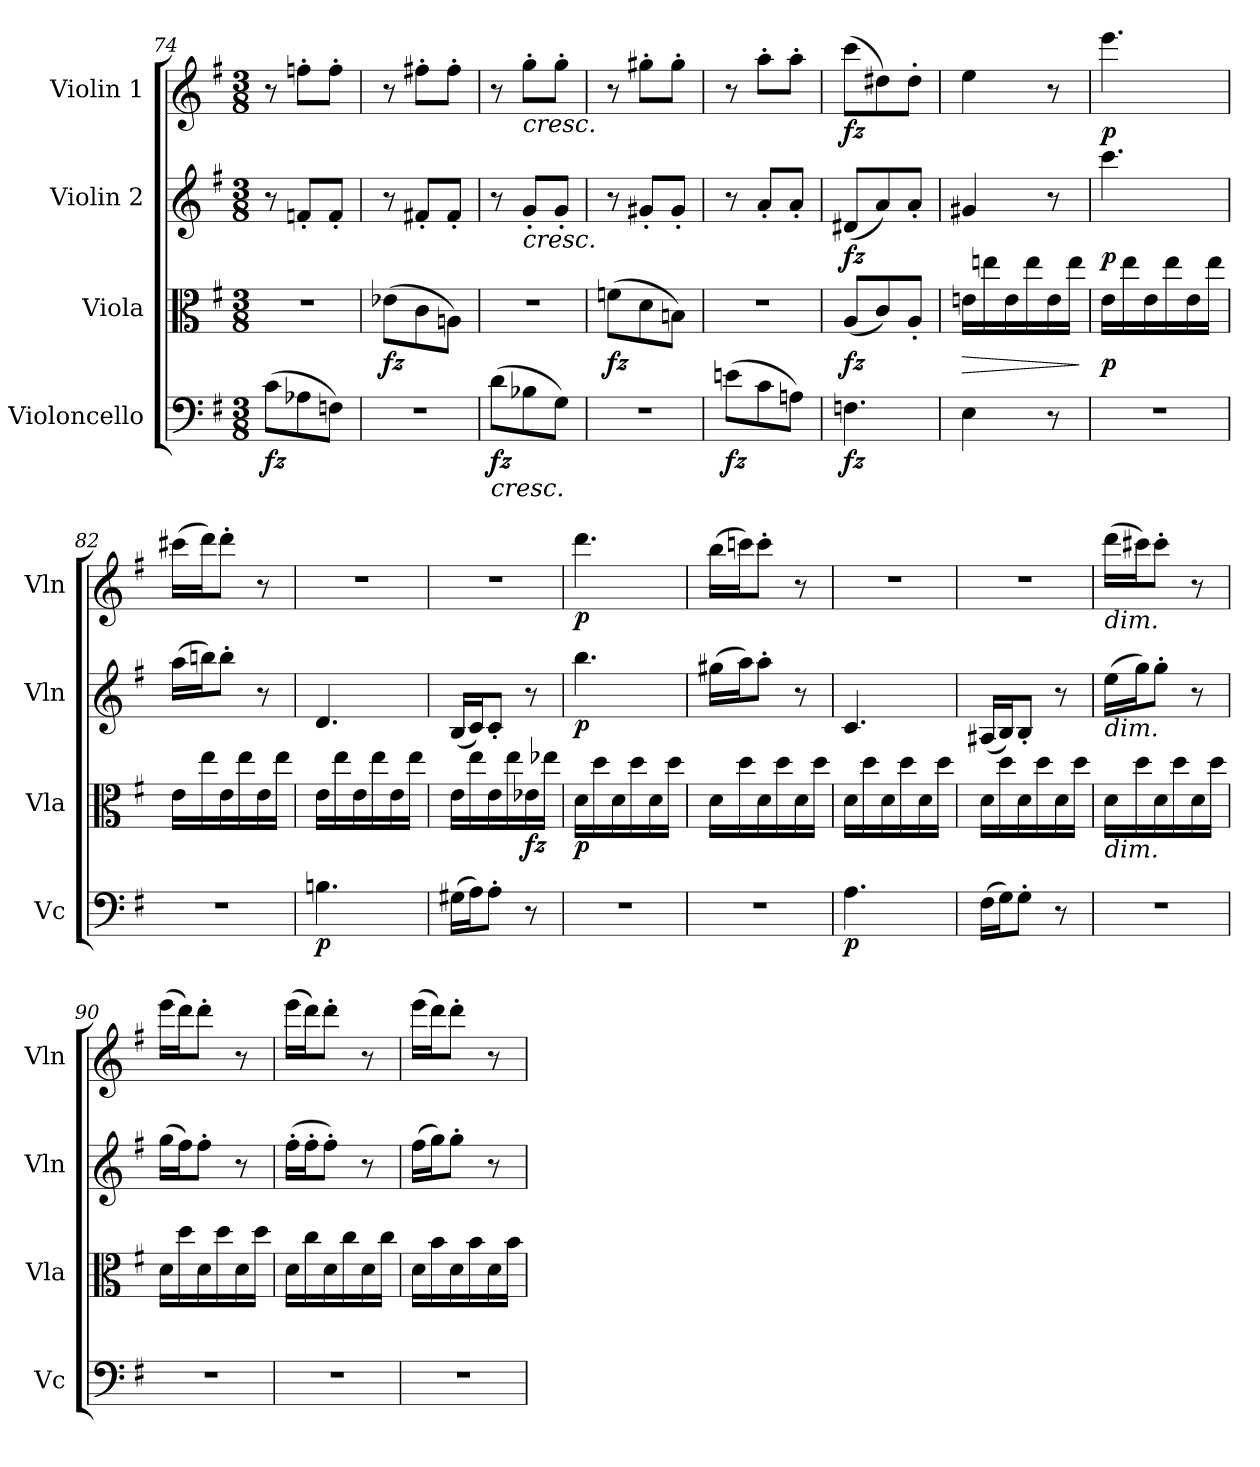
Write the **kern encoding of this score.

**kern	**dynam	**kern	**dynam	**kern	**dynam	**kern	**dynam
*part4	*part4	*part3	*part3	*part2	*part2	*part1	*part1
*staff4	*staff4	*staff3	*staff3	*staff2	*staff2	*staff1	*staff1
*I"Violoncello	*	*I"Viola	*	*I"Violin 2	*	*I"Violin 1	*
*I'Vc	*	*I'Vla	*	*I'Vln	*	*I'Vln	*
*clefF4	*	*clefC3	*	*clefG2	*	*clefG2	*
*k[f#]	*	*k[f#]	*	*k[f#]	*	*k[f#]	*
*M3/8	*	*M3/8	*	*M3/8	*	*M3/8	*
=74	=74	=74	=74	=74	=74	=74	=74
!	!LO:DY:b	!	!	!	!	!	!
(8c\L	fz	4.r	.	8r	.	8r	.
8A-X\	.	.	.	8fn'/L	.	8ffn'\L	.
8Fn\J)	.	.	.	8f'/J	.	8ff'\J	.
=75	=75	=75	=75	=75	=75	=75	=75
!	!	!	!LO:DY:b	!	!	!	!
4.r	.	(8e-X\L	fz	8r	.	8r	.
.	.	8c\	.	8f#X'/L	.	8ff#X'\L	.
.	.	8An\J)	.	8f#'/J	.	8ff#'\J	.
=76	=76	=76	=76	=76	=76	=76	=76
!LO:TX:b:i:t=cresc.	!	!	!	!	!	!	!
!	!LO:DY:b	!	!	!	!	!	!
(8d\L	fz	4.r	.	8r	.	8r	.
!	!	!	!	!	!	!LO:TX:b:i:t=cresc.	!
!	!	!	!	!LO:TX:b:i:t=cresc.	!	!	!
8B-X\	.	.	.	8g'/L	.	8gg'\L	.
8G\J)	.	.	.	8g'/J	.	8gg'\J	.
!!LO:LB:g=z
=77	=77	=77	=77	=77	=77	=77	=77
!	!	!	!LO:DY:b	!	!	!	!
4.r	.	(8fn\L	fz	8r	.	8r	.
.	.	8d\	.	8g#X'/L	.	8gg#X'\L	.
.	.	8Bn\J)	.	8g#'/J	.	8gg#'\J	.
=78	=78	=78	=78	=78	=78	=78	=78
!	!LO:DY:b	!	!	!	!	!	!
(8en\L	fz	4.r	.	8r	.	8r	.
8c\	.	.	.	8a'/L	.	8aa'\L	.
8An\J)	.	.	.	8a'/J	.	8aa'\J	.
=79	=79	=79	=79	=79	=79	=79	=79
!	!LO:DY:b	!	!LO:DY:b	!	!LO:DY:b	!	!LO:DY:b
4.Fn\	fz	(8A/L	fz	(8d#X/L	fz	(8ccc\L	fz
.	.	8c/)	.	8a/)	.	8dd#X\)	.
.	.	8A'/J	.	8a'/J	.	8dd#'\J	.
=80	=80	=80	=80	=80	=80	=80	=80
!	!	!	!LO:HP:b	!	!	!	!
4E\	.	16en\LL	>	4g#X/	.	4ee\	.
.	.	16een\	.	.	.	.	.
.	.	16e\	.	.	.	.	.
.	.	16ee\	.	.	.	.	.
8r	.	16e\	.	8r	.	8r	.
.	.	16ee\JJ	.	.	.	.	.
.	.	.	]	.	.	.	.
=81	=81	=81	=81	=81	=81	=81	=81
!	!	!	!LO:DY:b	!	!LO:DY:b	!	!LO:DY:b
4.r	.	16e\LL	p	4.ccc\	p	4.eee\	p
.	.	16ee\	.	.	.	.	.
.	.	16e\	.	.	.	.	.
.	.	16ee\	.	.	.	.	.
.	.	16e\	.	.	.	.	.
.	.	16ee\JJ	.	.	.	.	.
=82	=82	=82	=82	=82	=82	=82	=82
4.r	.	16e\LL	.	(16aa\LL	.	(16ccc#X\LL	.
.	.	16ee\	.	16bbn\J)	.	16ddd\J)	.
.	.	16e\	.	8bb'\J	.	8ddd'\J	.
.	.	16ee\	.	.	.	.	.
.	.	16e\	.	8r	.	8r	.
.	.	16ee\JJ	.	.	.	.	.
=83	=83	=83	=83	=83	=83	=83	=83
!	!LO:DY:b	!	!	!	!	!	!
4.Bn\	p	16e\LL	.	4.d/	.	4.r	.
.	.	16ee\	.	.	.	.	.
.	.	16e\	.	.	.	.	.
.	.	16ee\	.	.	.	.	.
.	.	16e\	.	.	.	.	.
.	.	16ee\JJ	.	.	.	.	.
!!LO:LB:g=z
=84	=84	=84	=84	=84	=84	=84	=84
(16G#X\LL	.	16e\LL	.	(16B/LL	.	4.r	.
16A\J)	.	16ee\	.	16c/J)	.	.	.
8A'\J	.	16e\	.	8c'/J	.	.	.
.	.	16ee\	.	.	.	.	.
!	!	!	!LO:DY:b	!	!	!	!
8r	.	16e-X\	fz	8r	.	.	.
.	.	16ee-X\JJ	.	.	.	.	.
!!LO:LB:g=z
=85	=85	=85	=85	=85	=85	=85	=85
!	!	!	!LO:DY:b	!	!LO:DY:b	!	!LO:DY:b
4.r	.	16d\LL	p	4.bb\	p	4.ddd\	p
.	.	16dd\	.	.	.	.	.
.	.	16d\	.	.	.	.	.
.	.	16dd\	.	.	.	.	.
.	.	16d\	.	.	.	.	.
.	.	16dd\JJ	.	.	.	.	.
=86	=86	=86	=86	=86	=86	=86	=86
4.r	.	16d\LL	.	(16gg#X\LL	.	(16bb\LL	.
.	.	16dd\	.	16aa\J)	.	16cccn\J)	.
.	.	16d\	.	8aa'\J	.	8ccc'\J	.
.	.	16dd\	.	.	.	.	.
.	.	16d\	.	8r	.	8r	.
.	.	16dd\JJ	.	.	.	.	.
=87	=87	=87	=87	=87	=87	=87	=87
!	!LO:DY:b	!	!	!	!	!	!
4.A\	p	16d\LL	.	4.c/	.	4.r	.
.	.	16dd\	.	.	.	.	.
.	.	16d\	.	.	.	.	.
.	.	16dd\	.	.	.	.	.
.	.	16d\	.	.	.	.	.
.	.	16dd\JJ	.	.	.	.	.
=88	=88	=88	=88	=88	=88	=88	=88
(16F#\LL	.	16d\LL	.	(16A#X/LL	.	4.r	.
16G\J)	.	16dd\	.	16B/J)	.	.	.
8G'\J	.	16d\	.	8B'/J	.	.	.
.	.	16dd\	.	.	.	.	.
8r	.	16d\	.	8r	.	.	.
.	.	16dd\JJ	.	.	.	.	.
=89	=89	=89	=89	=89	=89	=89	=89
!	!	!	!	!	!	!LO:TX:b:i:t=dim.	!
!	!	!	!	!LO:TX:b:i:t=dim.	!	!	!
!	!	!LO:TX:b:i:t=dim.	!	!	!	!	!
4.r	.	16d\LL	.	(16ee\LL	.	(16ddd\LL	.
.	.	16dd\	.	16gg\J)	.	16ccc#X\J)	.
.	.	16d\	.	8gg'\J	.	8ccc#'\J	.
.	.	16dd\	.	.	.	.	.
.	.	16d\	.	8r	.	8r	.
.	.	16dd\JJ	.	.	.	.	.
=90	=90	=90	=90	=90	=90	=90	=90
4.r	.	16d\LL	.	(16gg\LL	.	(16eee\LL	.
.	.	16dd\	.	16ff#\J)	.	16ddd\J)	.
.	.	16d\	.	8ff#'\J	.	8ddd'\J	.
.	.	16dd\	.	.	.	.	.
.	.	16d\	.	8r	.	8r	.
.	.	16dd\JJ	.	.	.	.	.
!!LO:PB:g=z
=91	=91	=91	=91	=91	=91	=91	=91
4.r	.	16d\LL	.	(16ff#'\LL	.	(16eee\LL	.
.	.	16cc\	.	16ff#'\J	.	16ddd\J)	.
.	.	16d\	.	8ff#'\J)	.	8ddd'\J	.
.	.	16cc\	.	.	.	.	.
.	.	16d\	.	8r	.	8r	.
.	.	16cc\JJ	.	.	.	.	.
!!LO:LB:g=z
=92	=92	=92	=92	=92	=92	=92	=92
4.r	.	16d\LL	.	(16ff#\LL	.	(16eee\LL	.
.	.	16b\	.	16gg\J)	.	16ddd\J)	.
.	.	16d\	.	8gg'\J	.	8ddd'\J	.
.	.	16b\	.	.	.	.	.
.	.	16d\	.	8r	.	8r	.
.	.	16b\JJ	.	.	.	.	.
=	=	=	=	=	=	=	=
*-	*-	*-	*-	*-	*-	*-	*-
